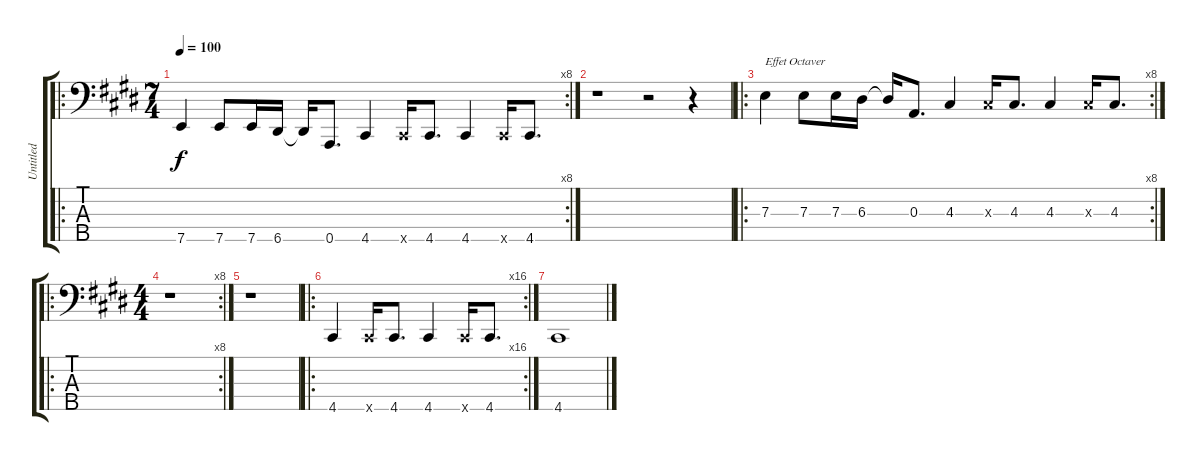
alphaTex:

\track ("Untitled" "Untitled") {instrument electricbassfinger}
\staff {score tabs}
\tuning (G2 D2 A1 E1 A0) {hide}
\ro
\rc 8
\ts (7 4)
\tempo 100
\clef f4
\ks e
7.5.4{dy f} 7.5.8 7.5.16 6.5.16 6.5{t}.16 0.5.8{d} 4.5.4 4.5{x}.16 4.5.8{d} 4.5.4 4.5{x}.16 4.5.8{d} |
\ks c#minor
r.1 r.2 r.4 |
\ro
\rc 8
7.3.4{txt "Effet Octaver"} 7.3.8 7.3.16 6.3.16 6.3{t}.16 0.3.8{d} 4.3.4 4.3{x}.16 4.3.8{d} 4.3.4 4.3{x}.16 4.3.8{d} |
\ro
\rc 8
\ts (4 4)
\ks e
r.1 |
\ks c#minor
r.1 |
\ro
\rc 16
4.5.4 4.5{x}.16 4.5.8{d} 4.5.4 4.5{x}.16 4.5.8{d} |
4.5.1
